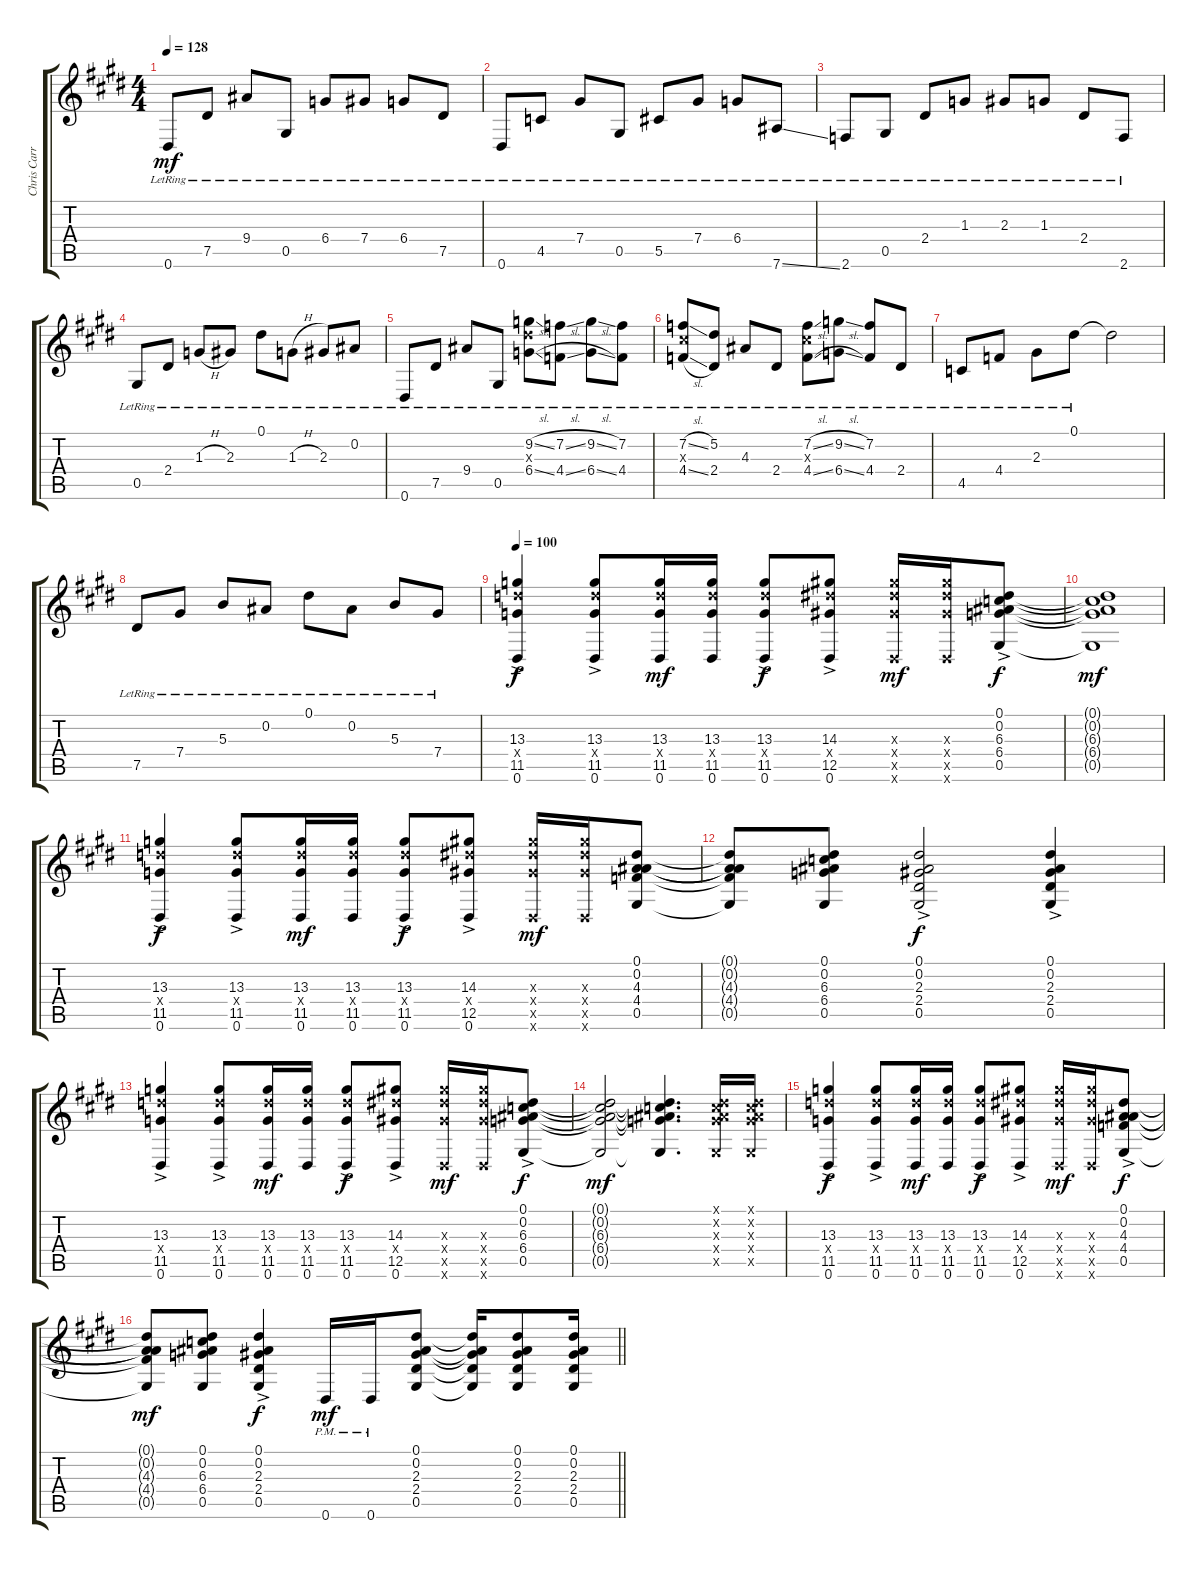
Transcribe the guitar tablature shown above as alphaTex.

\track ("Chris Carrabba" "Chris Carr") {instrument acousticguitarnylon}
\staff {score tabs}
\tuning (Eb4 Bb3 Gb3 Db3 Ab2 Eb2) {hide}
\ts (4 4)
\tempo 128
\clef g2
\ks e
0.6{lr}.8{dy mf instrument acousticguitarnylon} 7.5{lr}.8 9.4{lr}.8 0.5{lr}.8 6.4{lr}.8 7.4{lr}.8 6.4{lr}.8 7.5{lr}.8 |
\ks c#minor
0.6{lr}.8 4.5{lr}.8 7.4{lr}.8 0.5{lr}.8 5.5{lr}.8 7.4{lr}.8 6.4{lr}.8 7.6{ss lr}.8 |
2.6{lr}.8 0.5{lr}.8 2.4{lr}.8 1.3{lr}.8 2.3{lr}.8 1.3{lr}.8 2.4{lr}.8 2.6{lr}.8 |
0.5{lr}.8 2.4{lr}.8 1.3{h lr}.8 2.3{lr}.8 0.1{lr}.8 1.3{h lr}.8 2.3{lr}.8 0.2{lr}.8 |
\ks e
0.6{lr}.8 7.5{lr}.8 9.4{lr}.8 0.5{lr}.8 (9.2{sl lr} 9.3{x} 6.4{sl lr}).8 (7.2{sl lr} 4.4{sl lr}).8 (9.2{sl lr} 6.4{sl lr}).8 (7.2{lr} 4.4{lr}).8 |
\ks c#minor
(7.2{sl lr} 7.3{x} 4.4{sl lr}).8 (5.2{lr} 2.4{lr}).8 4.3{lr}.8 2.4{lr}.8 (7.2{sl lr} 7.3{x} 4.4{sl lr}).8 (9.2{sl lr} 6.4{sl lr}).8 (7.2{lr} 4.4{lr}).8 2.4{lr}.8 |
4.5{lr}.8 4.4{lr}.8 2.3{lr}.8 0.1{lr}.8 0.1{t}.2 |
7.5{lr}.8 7.4{lr}.8 5.3{lr}.8 0.2{lr}.8 0.1{lr}.8 0.2{lr}.8 5.3{lr}.8 7.4{lr}.8 |
\tempo 100
\ks e
(13.3{ac} 13.4{ac x} 11.5{ac} 0.6{ac}).4{dy f} (13.3{ac} 13.4{ac x} 11.5{ac} 0.6{ac}).8 (13.3 13.4{x} 11.5 0.6).16{dy mf} (13.3 13.4{x} 11.5 0.6).16 (13.3{ac} 13.4{ac x} 11.5{ac} 0.6{ac}).8{dy f} (14.3{ac} 14.4{ac x} 12.5{ac} 0.6{ac}).8 (14.3{x} 14.4{x} 12.5{x} 0.6{x}).16{dy mf} (14.3{x} 14.4{x} 12.5{x} 0.6{x}).16 (0.1{ac} 0.2{ac} 6.3{ac} 6.4{ac} 0.5{ac}).8{dy f} |
\ks c#minor
(0.1{t} 0.2{t} 6.3{t} 6.4{t} 0.5{t}).1{dy mf} |
(13.3{ac} 13.4{ac x} 11.5{ac} 0.6{ac}).4{dy f} (13.3{ac} 13.4{ac x} 11.5{ac} 0.6{ac}).8 (13.3 13.4{x} 11.5 0.6).16{dy mf} (13.3 13.4{x} 11.5 0.6).16 (13.3{ac} 13.4{ac x} 11.5{ac} 0.6{ac}).8{dy f} (14.3{ac} 14.4{ac x} 12.5{ac} 0.6{ac}).8 (14.3{x} 14.4{x} 12.5{x} 0.6{x}).16{dy mf} (14.3{x} 14.4{x} 12.5{x} 0.6{x}).16 (0.1 0.2 4.3 4.4 0.5).8 |
(0.1{t} 0.2{t} 4.3{t} 4.4{t} 0.5{t}).8 (0.1 0.2 6.3 6.4 0.5).8 (0.1{ac} 0.2{ac} 2.3{ac} 2.4{ac} 0.5{ac}).2{dy f} (0.1{ac} 0.2{ac} 2.3{ac} 2.4{ac} 0.5{ac}).4 |
\ks e
(13.3{ac} 13.4{ac x} 11.5{ac} 0.6{ac}).4 (13.3{ac} 13.4{ac x} 11.5{ac} 0.6{ac}).8 (13.3 13.4{x} 11.5 0.6).16{dy mf} (13.3 13.4{x} 11.5 0.6).16 (13.3{ac} 13.4{ac x} 11.5{ac} 0.6{ac}).8{dy f} (14.3{ac} 14.4{ac x} 12.5{ac} 0.6{ac}).8 (14.3{x} 14.4{x} 12.5{x} 0.6{x}).16{dy mf} (14.3{x} 14.4{x} 12.5{x} 0.6{x}).16 (0.1{ac} 0.2{ac} 6.3{ac} 6.4{ac} 0.5{ac}).8{dy f} |
\ks c#minor
(0.1{t} 0.2{t} 6.3{t} 6.4{t} 0.5{t}).2{dy mf} (0.1{t} 0.2{t} 6.3{t} 6.4{t} 0.5{t}).4{d} (0.1{x} 0.2{x} 6.3{x} 6.4{x} 0.5{x}).16 (0.1{x} 0.2{x} 6.3{x} 6.4{x} 0.5{x}).16 |
(13.3{ac} 13.4{ac x} 11.5{ac} 0.6{ac}).4{dy f} (13.3{ac} 13.4{ac x} 11.5{ac} 0.6{ac}).8 (13.3 13.4{x} 11.5 0.6).16{dy mf} (13.3 13.4{x} 11.5 0.6).16 (13.3{ac} 13.4{ac x} 11.5{ac} 0.6{ac}).8{dy f} (14.3{ac} 14.4{ac x} 12.5{ac} 0.6{ac}).8 (14.3{x} 14.4{x} 12.5{x} 0.6{x}).16{dy mf} (14.3{x} 14.4{x} 12.5{x} 0.6{x}).16 (0.1{ac} 0.2{ac} 4.3{ac} 4.4{ac} 0.5{ac}).8{dy f} |
\barLineRight lightlight
(0.1{t} 0.2{t} 4.3{t} 4.4{t} 0.5{t}).8{dy mf} (0.1 0.2 6.3 6.4 0.5).8 (0.1{ac} 0.2{ac} 2.3{ac} 2.4{ac} 0.5{ac}).4{dy f} 0.6{pm}.16{dy mf} 0.6{pm}.16 (0.1 0.2 2.3 2.4 0.5).8 (0.1{t} 0.2{t} 2.3{t} 2.4{t} 0.5{t}).16 (0.1 0.2 2.3 2.4 0.5).8 (0.1 0.2 2.3 2.4 0.5).16
